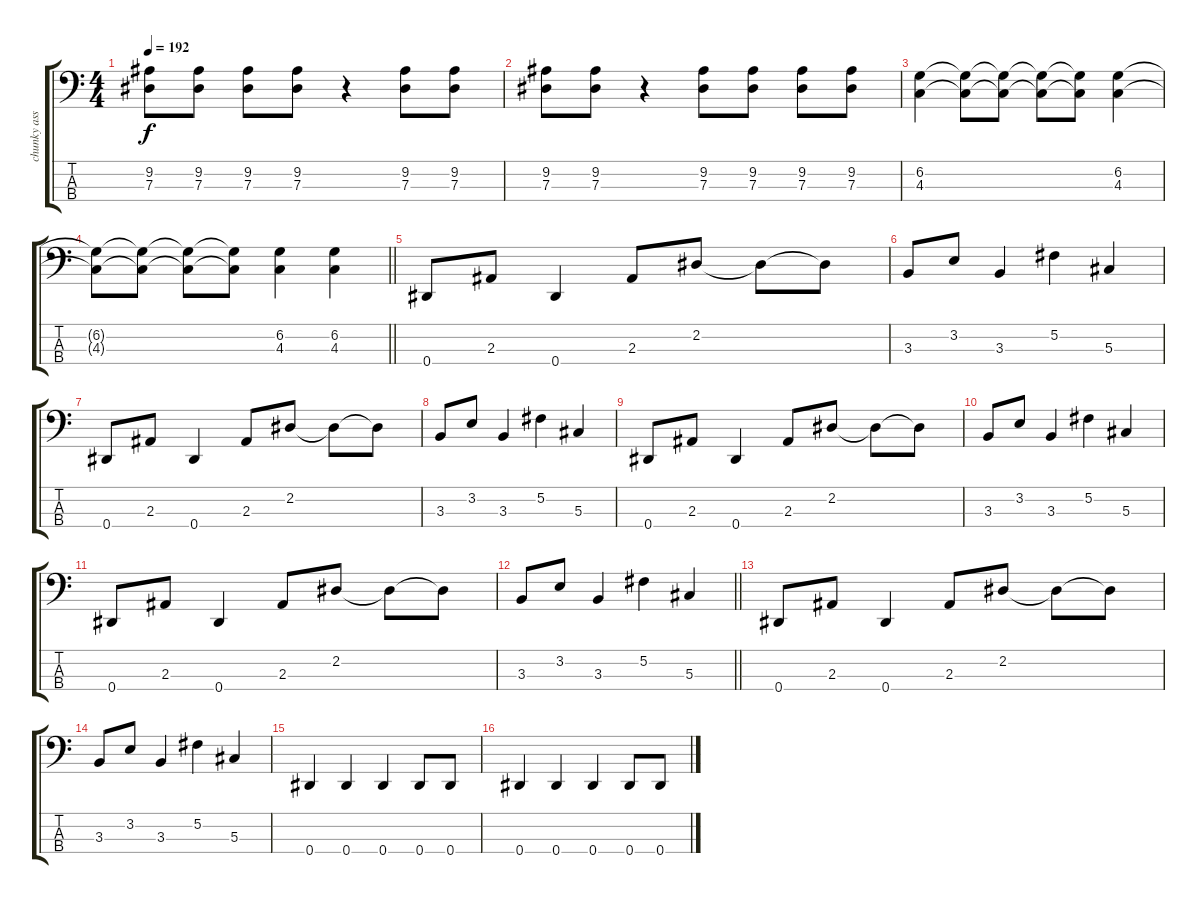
\track ("chunky ass bass" "chunky ass") {instrument electricbasspick}
\staff {score tabs}
\tuning (Gb2 Db2 Ab1 Eb1) {hide}
\ts (4 4)
\tempo 192
\clef f4
\ks c
(9.2 7.3).8{dy f} (9.2 7.3).8 (9.2 7.3).8 (9.2 7.3).8 r.4 (9.2 7.3).8 (9.2 7.3).8 |
(9.2 7.3).8 (9.2 7.3).8 r.4 (9.2 7.3).8 (9.2 7.3).8 (9.2 7.3).8 (9.2 7.3).8 |
(6.2 4.3).4 (6.2{t} 4.3{t}).8 (6.2{t} 4.3{t}).8 (6.2{t} 4.3{t}).8 (6.2{t} 4.3{t}).8 (6.2 4.3).4 |
\barLineRight lightlight
(6.2{t} 4.3{t}).8 (6.2{t} 4.3{t}).8 (6.2{t} 4.3{t}).8 (6.2{t} 4.3{t}).8 (6.2 4.3).4 (6.2 4.3).4 |
0.4.8 2.3.8 0.4.4 2.3.8 2.2.8 2.2{t}.8 2.2{t}.8 |
3.3.8 3.2.8 3.3.4 5.2.4 5.3.4 |
0.4.8 2.3.8 0.4.4 2.3.8 2.2.8 2.2{t}.8 2.2{t}.8 |
3.3.8 3.2.8 3.3.4 5.2.4 5.3.4 |
0.4.8 2.3.8 0.4.4 2.3.8 2.2.8 2.2{t}.8 2.2{t}.8 |
3.3.8 3.2.8 3.3.4 5.2.4 5.3.4 |
0.4.8 2.3.8 0.4.4 2.3.8 2.2.8 2.2{t}.8 2.2{t}.8 |
\barLineRight lightlight
3.3.8 3.2.8 3.3.4 5.2.4 5.3.4 |
0.4.8 2.3.8 0.4.4 2.3.8 2.2.8 2.2{t}.8 2.2{t}.8 |
3.3.8 3.2.8 3.3.4 5.2.4 5.3.4 |
0.4.4 0.4.4 0.4.4 0.4.8 0.4.8 |
0.4.4 0.4.4 0.4.4 0.4.8 0.4.8
